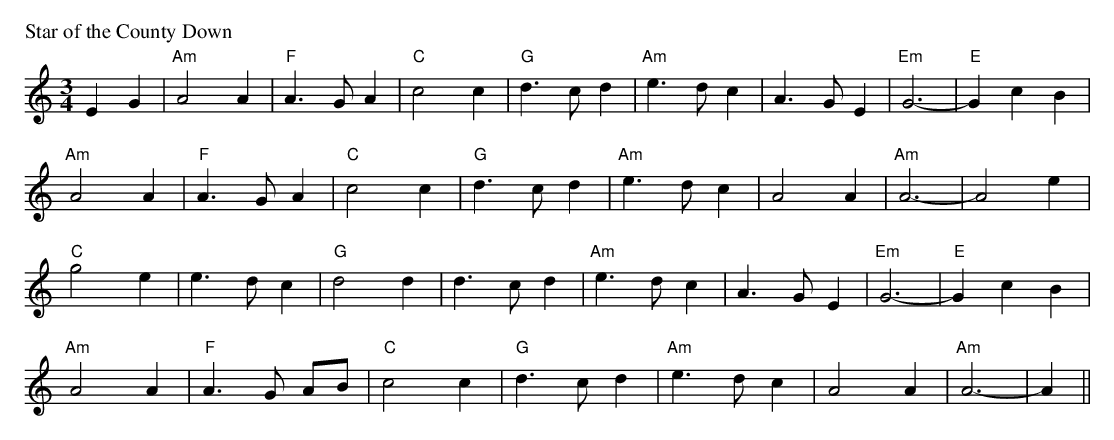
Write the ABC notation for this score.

X:1
P: Star of the County Down
M: 3/4
L: 1/4
K: Am
EG|"Am"A2A|"F"A>GA|"C"c2c|"G"d>cd|"Am"e>dc|A>GE|"Em"G3-|"E"GcB|!
"Am"A2A|"F"A>GA|"C"c2c|"G"d>cd|"Am"e>dc|A2A|"Am"A3-|A2e|!
"C"g2e|e>dc|"G"d2d|d>cd|"Am"e>dc|A>GE|"Em"G3-|"E"GcB|!
"Am"A2A|"F"A>G A/B/|"C"c2c|"G"d>cd|"Am"e>dc|A2A|"Am"A3-|A||
